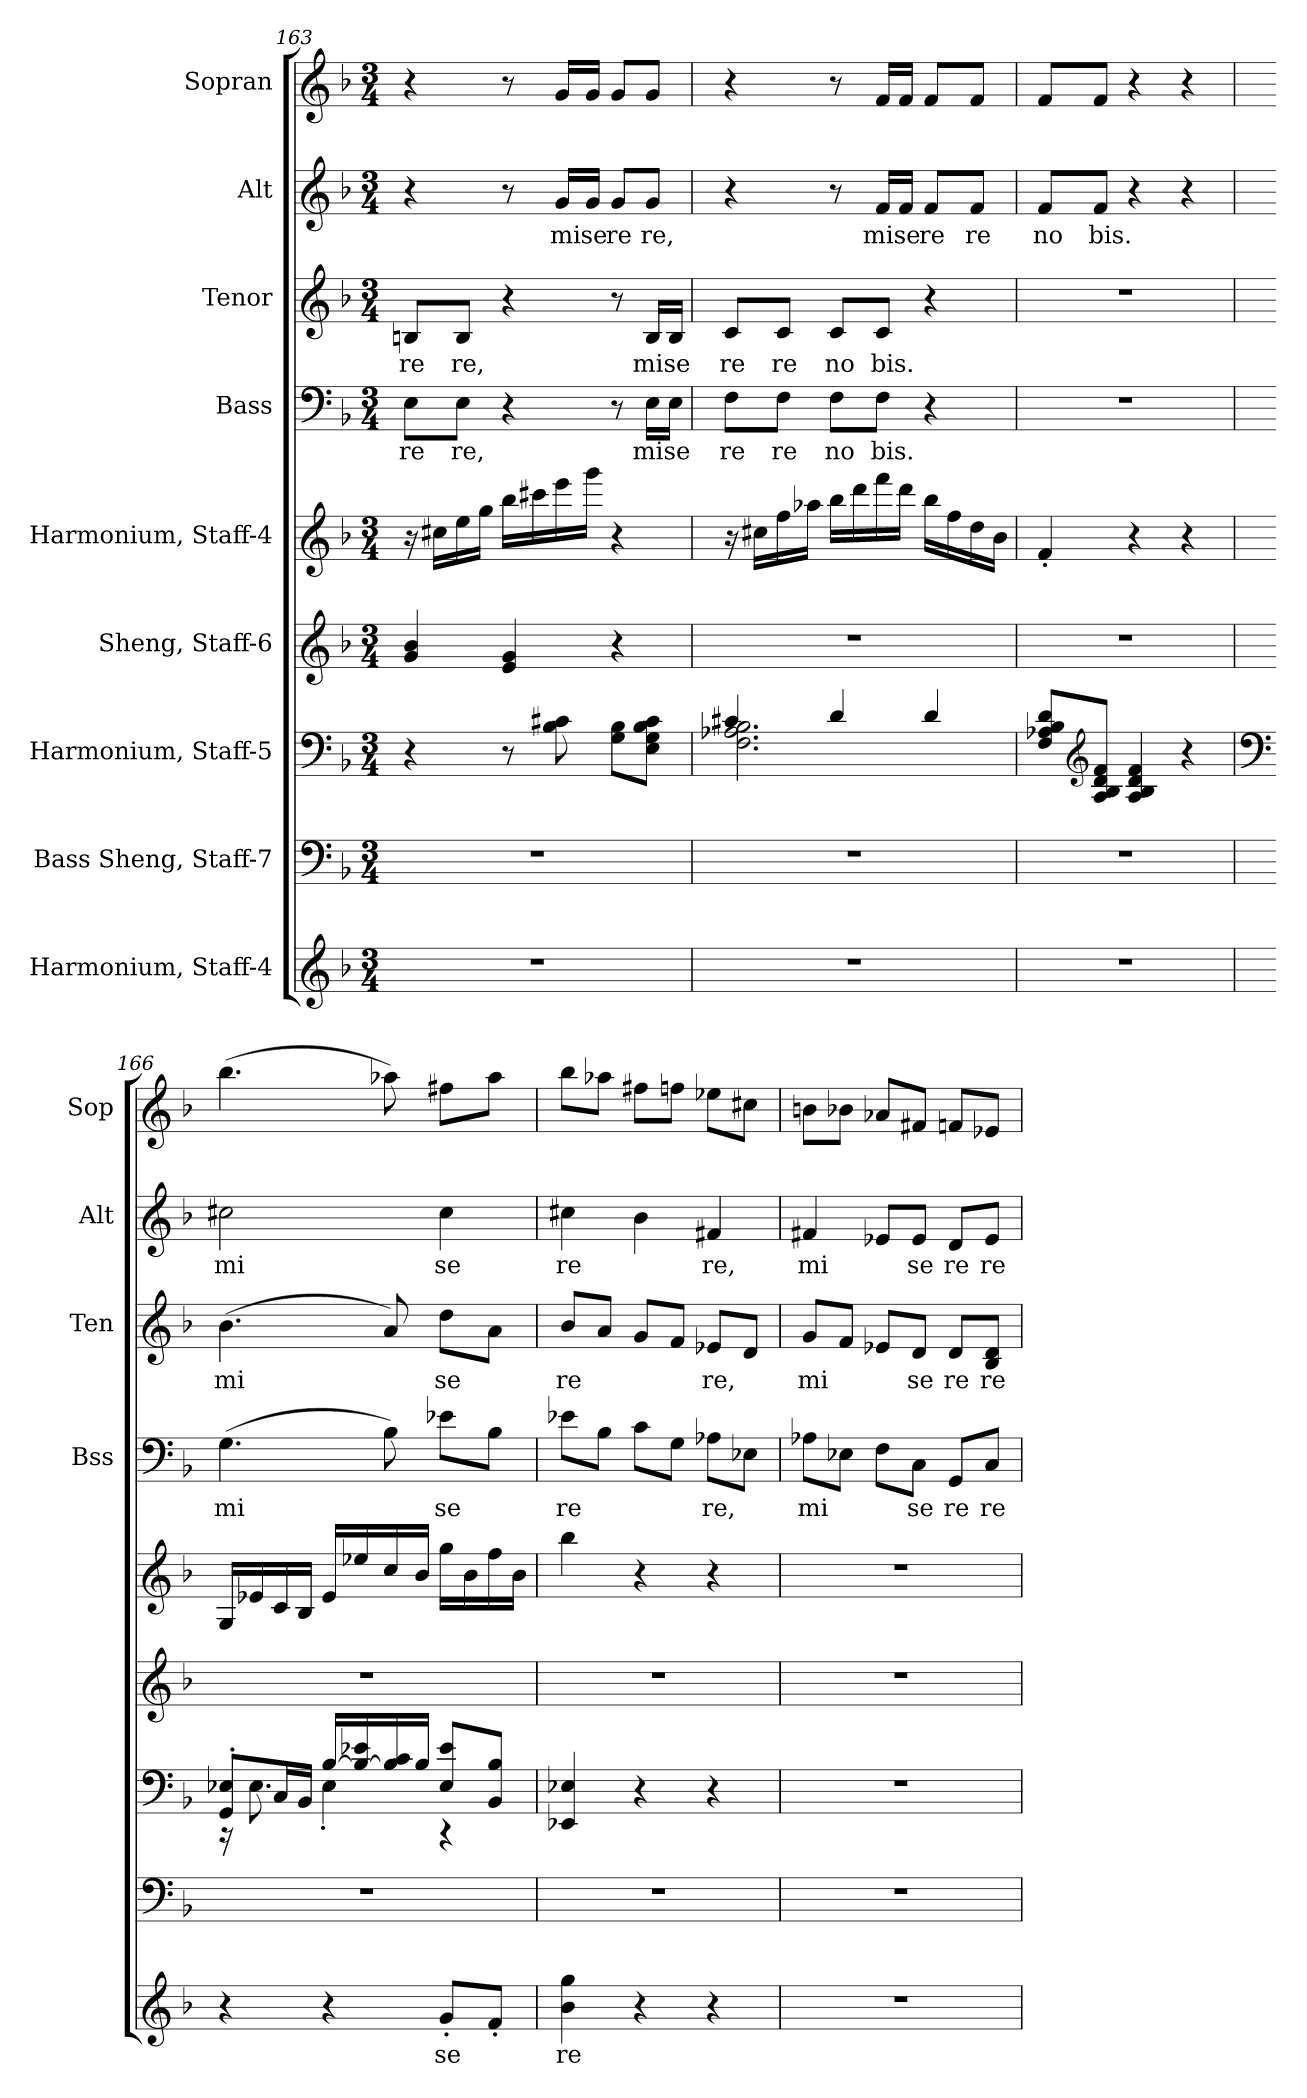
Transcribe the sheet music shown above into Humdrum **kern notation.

**kern	**text	**kern	**kern	**kern	**kern	**kern	**text	**kern	**text	**kern	**text	**kern
*part9	*part9	*part8	*part7	*part6	*part5	*part4	*part4	*part3	*part3	*part2	*part2	*part1
*staff9	*staff9	*staff8	*staff7	*staff6	*staff5	*staff4	*staff4	*staff3	*staff3	*staff2	*staff2	*staff1
*I"Harmonium, Staff-4	*	*I"Bass Sheng, Staff-7	*I"Harmonium, Staff-5	*I"Sheng, Staff-6	*I"Harmonium, Staff-4	*I"Bass	*	*I"Tenor	*	*I"Alt	*	*I"Sopran
*	*	*	*	*	*	*I'Bss	*	*I'Ten	*	*I'Alt	*	*I'Sop
!!LO:PB:g=z
*clefG2	*	*clefF4	*clefF4	*clefG2	*clefG2	*clefF4	*	*clefG2	*	*clefG2	*	*clefG2
*	*	*	*	*	*	*	*	*ITrd4c7	*	*ITrd2c3	*	*ITrd2c3
*k[b-]	*	*k[b-]	*k[b-]	*k[b-]	*k[b-]	*k[b-]	*	*k[b-e-]	*	*k[f#c#]	*	*k[f#c#]
*M3/4	*	*M3/4	*M3/4	*M3/4	*M3/4	*M3/4	*	*M3/4	*	*M3/4	*	*M3/4
=163	=163	=163	=163	=163	=163	=163	=163	=163	=163	=163	=163	=163
2.r	.	2.r	4r	4g/ 4b-/	16r	8E\L	re	8En/L	re	4r	.	4r
.	.	.	.	.	16cc#X\LL	.	.	.	.	.	.	.
.	.	.	.	.	16ee\	8E\J	re,	8E/J	re,	.	.	.
.	.	.	.	.	16gg\JJ	.	.	.	.	.	.	.
.	.	.	8r	4e/ 4g/	16bb-\LL	4r	.	4r	.	8r	.	8r
.	.	.	.	.	16ccc#X\	.	.	.	.	.	.	.
.	.	.	8B-\ 8c#X\	.	16eee\	.	.	.	.	16e/LL	mi	16e/LL
.	.	.	.	.	16ggg\JJ	.	.	.	.	16e/JJ	se	16e/JJ
.	.	.	8G\ 8B-\L	4r	4r	8r	.	8r	.	8e/L	re	8e/L
.	.	.	8E\ 8G\ 8B-\ 8c#\J	.	.	16E\LL	mi	16E/LL	mi	8e/J	re,	8e/J
.	.	.	.	.	.	16E\JJ	se	16E/JJ	se	.	.	.
=164	=164	=164	=164	=164	=164	=164	=164	=164	=164	=164	=164	=164
*	*	*	*^	*	*	*	*	*	*	*	*	*
2.r	.	2.r	4c#X/	2.F\ 2.A-X\ 2.B-\	2.r	16r	8F\L	re	8F/L	re	4r	.	4r
.	.	.	.	.	.	16cc#X\LL	.	.	.	.	.	.	.
.	.	.	.	.	.	16ff\	8F\J	re	8F/J	re	.	.	.
.	.	.	.	.	.	16aa-X\JJ	.	.	.	.	.	.	.
.	.	.	4d/	.	.	16bb-\LL	8F\L	no	8F/L	no	8r	.	8r
.	.	.	.	.	.	16ddd\	.	.	.	.	.	.	.
.	.	.	.	.	.	16fff\	8F\J	bis.	8F/J	bis.	16d/LL	mi	16d/LL
.	.	.	.	.	.	16ddd\JJ	.	.	.	.	16d/JJ	se	16d/JJ
.	.	.	4d/	.	.	16bb-\LL	4r	.	4r	.	8d/L	re	8d/L
.	.	.	.	.	.	16ff\	.	.	.	.	.	.	.
.	.	.	.	.	.	16dd\	.	.	.	.	8d/J	re	8d/J
.	.	.	.	.	.	16b-\JJ	.	.	.	.	.	.	.
*	*	*	*v	*v	*	*	*	*	*	*	*	*	*
=165	=165	=165	=165	=165	=165	=165	=165	=165	=165	=165	=165	=165
2.r	.	2.r	8F/ 8A-X/ 8B-/ 8d/L	2.r	4f'/	2.r	.	2.r	.	8d/L	no	8d/L
*	*	*	*clefG2	*	*	*	*	*	*	*	*	*
.	.	.	8A-/ 8B-/ 8d/ 8f/J	.	.	.	.	.	.	8d/J	bis.	8d/J
.	.	.	4A-/ 4B-/ 4d/ 4f/	.	4r	.	.	.	.	4r	.	4r
.	.	.	4r	.	4r	.	.	.	.	4r	.	4r
!!LO:PB:g=z
=166	=166	=166	=166	=166	=166	=166	=166	=166	=166	=166	=166	=166
*	*	*	*clefF4	*	*	*	*	*	*	*	*	*
*	*	*	*^	*	*	*	*	*	*	*	*	*
4r	.	2.r	8GG/' 8E-X/'L	16r	2.r	16G/LL	(4.G\	mi	(4.e-\	mi	2a#X\	mi	(4.gg\
.	.	.	.	8.E-\	.	16e-X/	.	.	.	.	.	.	.
.	.	.	16C/L	.	.	16c/	.	.	.	.	.	.	.
.	.	.	16BB-/JJ	.	.	16B-/JJ	.	.	.	.	.	.	.
4r	.	.	[16B-/LL	4E-'\	.	16e-/LL	.	.	.	.	.	.	.
.	.	.	16B-/_ 16e-X/	.	.	16ee-X/	.	.	.	.	.	.	.
.	.	.	16B-/] 16c/	.	.	16cc/	8B-\)	.	8d/)	.	.	.	8ffn\)
.	.	.	16B-/JJ	.	.	16b-/JJ	.	.	.	.	.	.	.
8g'/L	se	.	8E-/ 8e-/L	4r	.	16gg\LL	8e-X\L	se	8g\L	se	4a#\	se	8dd#X\L
.	.	.	.	.	.	16b-\	.	.	.	.	.	.	.
8f'/J	.	.	8BB-/ 8B-/J	.	.	16ff\	8B-\J	.	8d\J	.	.	.	8ff\J
.	.	.	.	.	.	16b-\JJ	.	.	.	.	.	.	.
*	*	*	*v	*v	*	*	*	*	*	*	*	*	*
=167	=167	=167	=167	=167	=167	=167	=167	=167	=167	=167	=167	=167
4b-\ 4gg\	re	2.r	4EE-X/ 4E-X/	2.r	4bb-\	8e-X\L	re	8e-/L	re	4a#X\	re	8gg\L
.	.	.	.	.	.	8B-\J	.	8d/J	.	.	.	8ffn\J
4r	.	.	4r	.	4r	8c\L	.	8c/L	.	4g\	.	8dd#X\L
.	.	.	.	.	.	8G\J	.	8B-/J	.	.	.	8ddn\J
4r	.	.	4r	.	4r	8A-X\L	re,	8A-X/L	re,	4d#X/	re,	8ccn\L
.	.	.	.	.	.	8E-X\J	.	8G/J	.	.	.	8a#X\J
=168	=168	=168	=168	=168	=168	=168	=168	=168	=168	=168	=168	=168
2.r	.	2.r	2.r	2.r	2.r	8A-X\L	mi	8c/L	mi	4d#X/	mi	8g#X\L
.	.	.	.	.	.	8E-X\J	.	8B-/J	.	.	.	8gn\J
.	.	.	.	.	.	8F\L	.	8A-X/L	.	8cn/L	.	8fn/L
.	.	.	.	.	.	8C\J	se	8G/J	se	8c/J	se	8d#X/J
.	.	.	.	.	.	8GG/L	re	8G/L	re	8B/L	re	8dn/L
.	.	.	.	.	.	8C/J	re	8E-/ 8G/J	re	8c/J	re	8cn/J
=	=	=	=	=	=	=	=	=	=	=	=	=
*-	*-	*-	*-	*-	*-	*-	*-	*-	*-	*-	*-	*-
